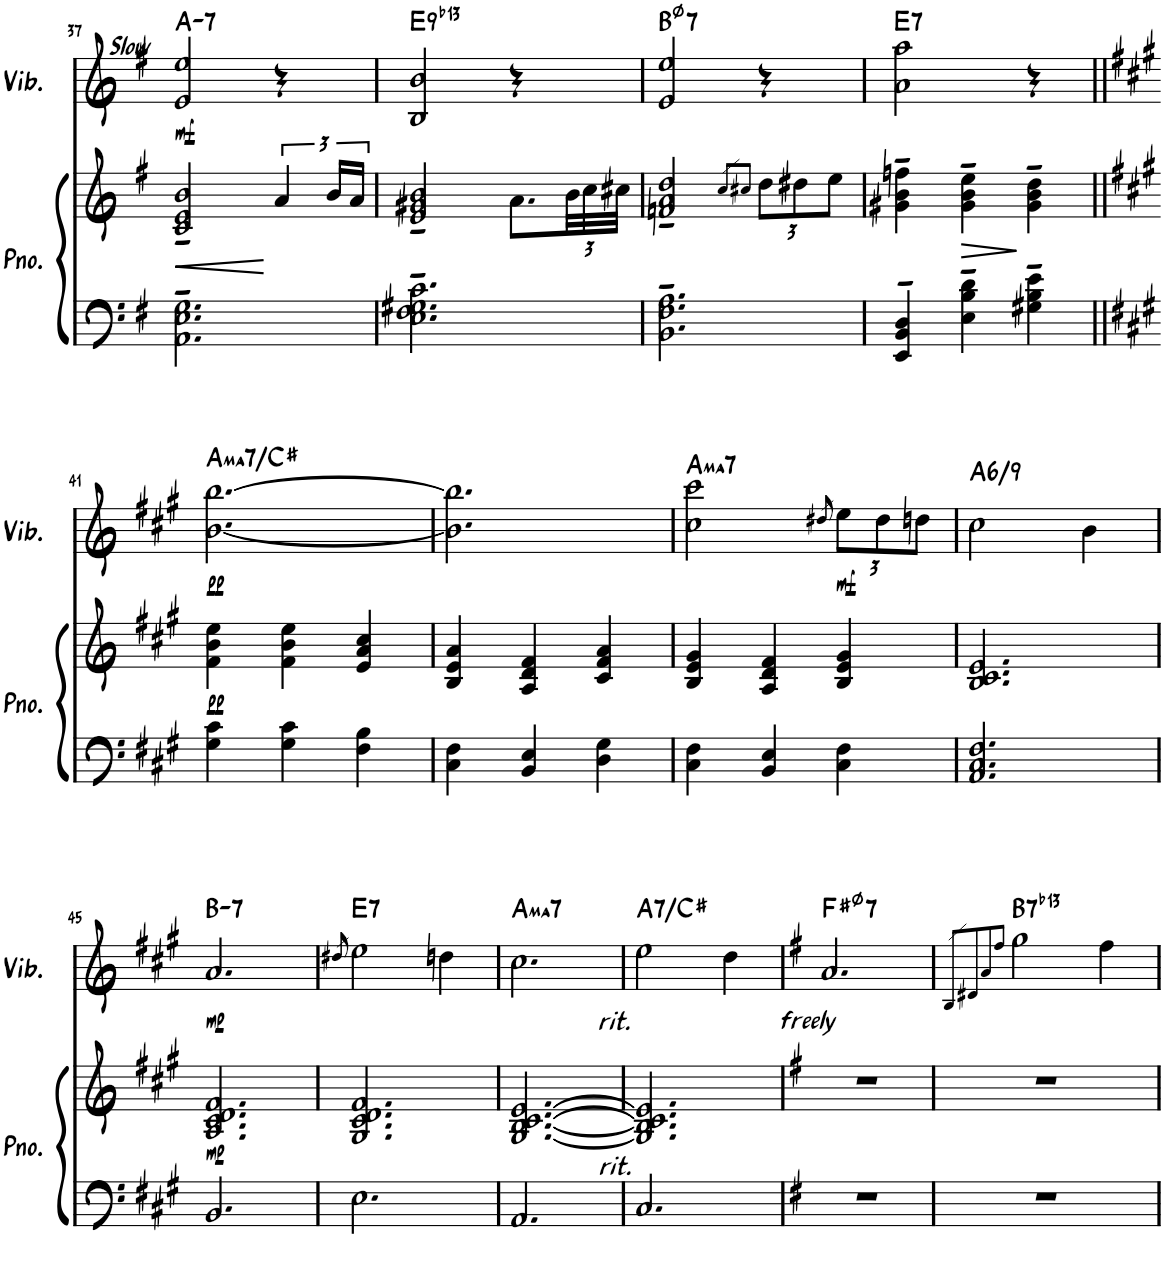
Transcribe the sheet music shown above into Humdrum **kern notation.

**kern	**kern	**dynam	**harte	**kern	**harte
*part2	*part2	*part2	*part2	*part1	*part1
*staff3	*staff2	*staff2/3	*	*staff1	*
*I"Piano	*	*	*	*I"Vibraphone	*
*I'Pno.	*	*	*	*I'Vib.	*
!!LO:PB:g=z
*clefF4	*clefG2	*	*	*clefG2	*
*k[f#]	*k[f#]	*	*	*k[f#]	*
*M3/4	*M3/4	*	*	*M3/4	*
=37	=37	=37	=37	=37	=37
!	!	!	!	!LO:TX:b:i:t=Slow	!
!	!	!LO:HP:b	!LO:H:kt=7	!	!LO:H:kt=7
2.AA\~ 2.E\~ 2.G\~	2c/~ 2e/~ 2b/~	<	A:min7	2e/ 2ee/	A:min7
.	6a/	[	.	4r	.
.	24b/LL	.	.	.	.
.	24a/JJ	.	.	.	.
=38	=38	=38	=38	=38	=38
!	!	!	!LO:H:kt=9	!	!LO:H:kt=9
2.E\~ 2.F#\~ 2.G#X\~ 2.c\~	2e/~ 2g#X/~ 2b/~	.	E:9(b13)	2B/ 2b/	E:9(b13)
.	8.a\L	.	.	4r	.
*	*Xbrackettup	*	*	*	*
.	48b\LL	.	.	.	.
.	48cc\	.	.	.	.
.	48cc#X\JJJ	.	.	.	.
=39	=39	=39	=39	=39	=39
!	!	!	!LO:H:kt=7	!	!LO:H:kt=7
2.BB\~ 2.F#\~ 2.A\~	2fn/~ 2a/~ 2dd/~	.	B:hdim7	2e/ 2ee/	B:hdim7
.	8qcc/L	.	.	.	.
.	8qcc#X/J	.	.	.	.
.	12dd\L	.	.	4r	.
.	12dd#X\	.	.	.	.
.	12ee\J	.	.	.	.
=40	=40	=40	=40	=40	=40
!	!	!	!LO:H:kt=7	!	!LO:H:kt=7
4EE/~> 4BB/~> 4D/~>	4g#X\~ 4b\~ 4ffn\~	.	E:7	2a\ 2aa\	E:7
!	!	!LO:HP:b	!	!	!
4E\~ 4B\~ 4d\~	4g#\~ 4b\~ 4ee\~	>	.	.	.
4G#X\~ 4B\~ 4e\~	4g#\~ 4b\~ 4dd\~	]	.	4r	.
!!LO:LB:g=z
=41||	=41||	=41||	=41||	=41||	=41||
*k[f#c#g#]	*k[f#c#g#]	*	*	*k[f#c#g#]	*
!	!	!	!LO:H:kt=ma7	!	!LO:H:kt=ma7
4G#\ 4c#\	4f#\ 4b\ 4ee\	.	A:maj7/3	[2.b\ [2.bb\	A:maj7/3
4G#\ 4c#\	4f#\ 4b\ 4ee\	.	.	.	.
4F#\ 4B\	4e/ 4a/ 4cc#/	.	.	.	.
=42	=42	=42	=42	=42	=42
4C#\ 4F#\	4B/ 4e/ 4a/	.	.	2.b\] 2.bb\]	.
4BB/ 4E/	4A/ 4d/ 4f#/	.	.	.	.
4D\ 4G#\	4c#/ 4f#/ 4a/	.	.	.	.
=43	=43	=43	=43	=43	=43
!	!	!	!LO:H:kt=ma7	!	!LO:H:kt=ma7
4C#\ 4F#\	4B/ 4e/ 4g#/	.	A:maj7	2cc#\ 2ccc#\	A:maj7
4BB/ 4E/	4A/ 4d/ 4f#/	.	.	.	.
.	.	.	.	8qdd#X/	.
*	*	*	*	*Xbrackettup	*
4C#\ 4F#\	4B/ 4e/ 4g#/	.	.	12ee\L	.
.	.	.	.	12dd#\	.
.	.	.	.	12ddn\J	.
=44	=44	=44	=44	=44	=44
!	!	!	!LO:H:kt=/6	!	!LO:H:kt=/6
2.AA/ 2.C#/ 2.F#/	2.B/ 2.c#/ 2.e/	.	A:maj6(9)	2cc#\	A:maj6(9)
.	.	.	.	4b\	.
!!LO:LB:g=z
=45	=45	=45	=45	=45	=45
!	!	!	!LO:H:kt=7	!	!LO:H:kt=7
2.BB/	2.A/ 2.c#/ 2.d/ 2.f#/	.	B:min7	2.a/	B:min7
=46	=46	=46	=46	=46	=46
.	.	.	.	8qdd#X/	.
!	!	!	!LO:H:kt=7	!	!LO:H:kt=7
2.E\	2.G#/ 2.c#/ 2.d/ 2.f#/	.	E:7	2ee\	E:7
.	.	.	.	4ddn\	.
=47	=47	=47	=47	=47	=47
!	!	!	!LO:H:kt=ma7	!	!LO:H:kt=ma7
2.AA/	[2.G#/ [2.B/ [2.c#/ [2.e/	.	A:maj7	2.cc#\	A:maj7
=48	=48	=48	=48	=48	=48
!	!	!	!	!LO:TX:b:i:t=rit.	!
!	!LO:TX:b:i:t=rit.	!	!LO:H:kt=7	!	!LO:H:kt=7
2.C#/	2.G#/] 2.B/] 2.c#/] 2.e/]	.	A:7/3	2ee\	A:7/3
.	.	.	.	4dd\	.
=49	=49	=49	=49	=49	=49
*k[f#]	*k[f#]	*	*	*k[f#]	*
!	!	!	!LO:H:kt=7	!LO:TX:b:i:t=freely	!LO:H:kt=7
2.r	2.r	.	F#:hdim7	2.a/	F#:hdim7
=50	=50	=50	=50	=50	=50
.	.	.	.	8qB/L	.
.	.	.	.	8qd#X/	.
.	.	.	.	8qa/	.
.	.	.	.	8qff#/J	.
!	!	!	!LO:H:kt=7	!	!LO:H:kt=7
2.r	2.r	.	B:7(b13)	2gg\	B:7(b13)
.	.	.	.	4ff#\	.
=	=	=	=	=	=
*-	*-	*-	*-	*-	*-
